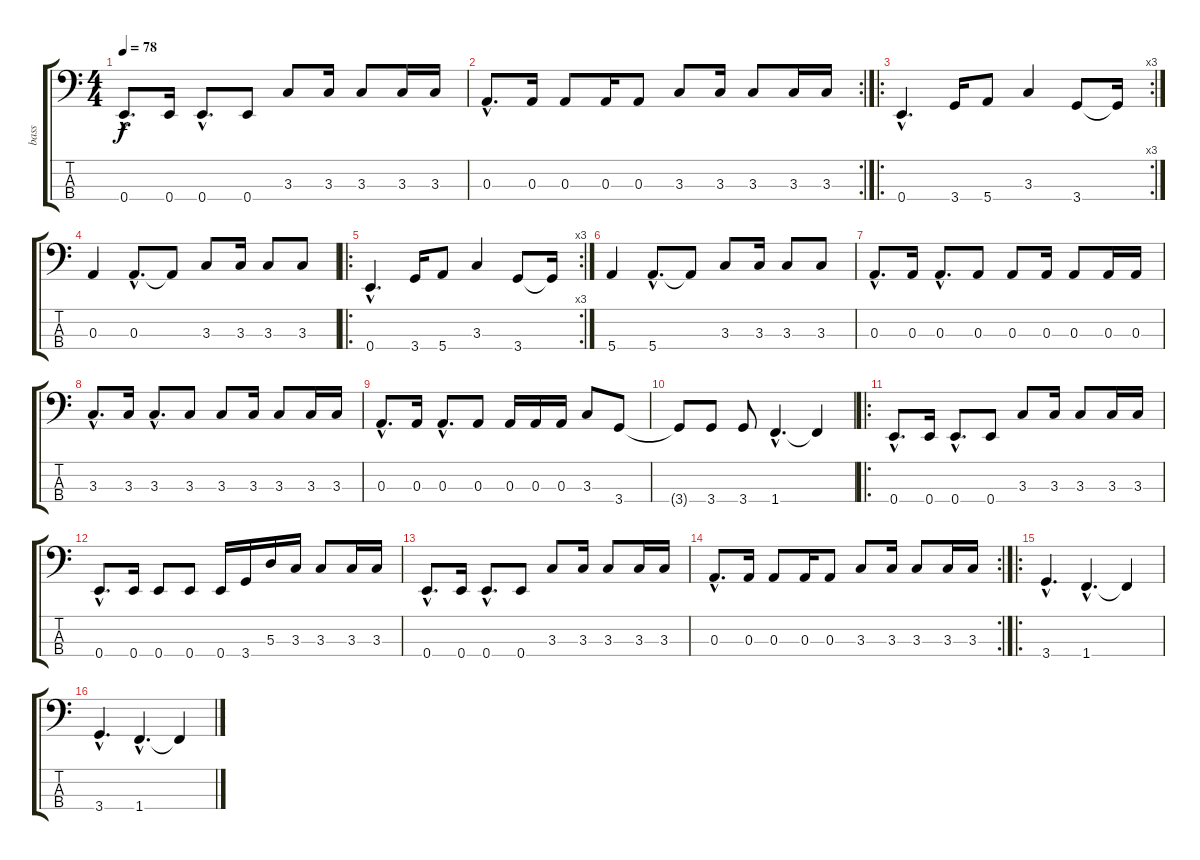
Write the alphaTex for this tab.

\track ("bass" "bass") {instrument electricbassfinger}
\staff {score tabs}
\tuning (G2 D2 A1 E1) {hide}
\ts (4 4)
\tempo 78
\clef f4
\ks c
0.4{hac}.8{d dy f} 0.4.16 0.4{hac}.8{d} 0.4.8 3.3.8 3.3.16 3.3.8 3.3.16 3.3.16 |
\rc 2
0.3{hac}.8{d} 0.3.16 0.3.8 0.3.16 0.3.8 3.3.8 3.3.16 3.3.8 3.3.16 3.3.16 |
\ro
\rc 3
0.4{hac}.4{d} 3.4.16 5.4.8 3.3.4 3.4.8 3.4{t}.16 |
0.3.4 0.3{hac}.8{d} 0.3{t}.8 3.3.8 3.3.16 3.3.8 3.3.8 |
\ro
\rc 3
0.4{hac}.4{d} 3.4.16 5.4.8 3.3.4 3.4.8 3.4{t}.16 |
5.4.4 5.4{hac}.8{d} 5.4{t}.8 3.3.8 3.3.16 3.3.8 3.3.8 |
0.3{hac}.8{d} 0.3.16 0.3{hac}.8{d} 0.3.8 0.3.8 0.3.16 0.3.8 0.3.16 0.3.16 |
3.3{hac}.8{d} 3.3.16 3.3{hac}.8{d} 3.3.8 3.3.8 3.3.16 3.3.8 3.3.16 3.3.16 |
0.3{hac}.8{d} 0.3.16 0.3{hac}.8{d} 0.3.8 0.3.16 0.3.16 0.3.16 3.3.8 3.4.8 |
3.4{t}.8 3.4.8 3.4.8 1.4{hac}.4{d} 1.4{t}.4 |
\ro
0.4{hac}.8{d} 0.4.16 0.4{hac}.8{d} 0.4.8 3.3.8 3.3.16 3.3.8 3.3.16 3.3.16 |
0.4{hac}.8{d} 0.4.16 0.4.8 0.4.8 0.4.16 3.4.16 5.3.16 3.3.16 3.3.8 3.3.16 3.3.16 |
0.4{hac}.8{d} 0.4.16 0.4{hac}.8{d} 0.4.8 3.3.8 3.3.16 3.3.8 3.3.16 3.3.16 |
\rc 2
0.3{hac}.8{d} 0.3.16 0.3.8 0.3.16 0.3.8 3.3.8 3.3.16 3.3.8 3.3.16 3.3.16 |
\ro
3.4{hac}.4{d} 1.4{hac}.4{d} 1.4{t}.4 |
3.4{hac}.4{d} 1.4{hac}.4{d} 1.4{t}.4
